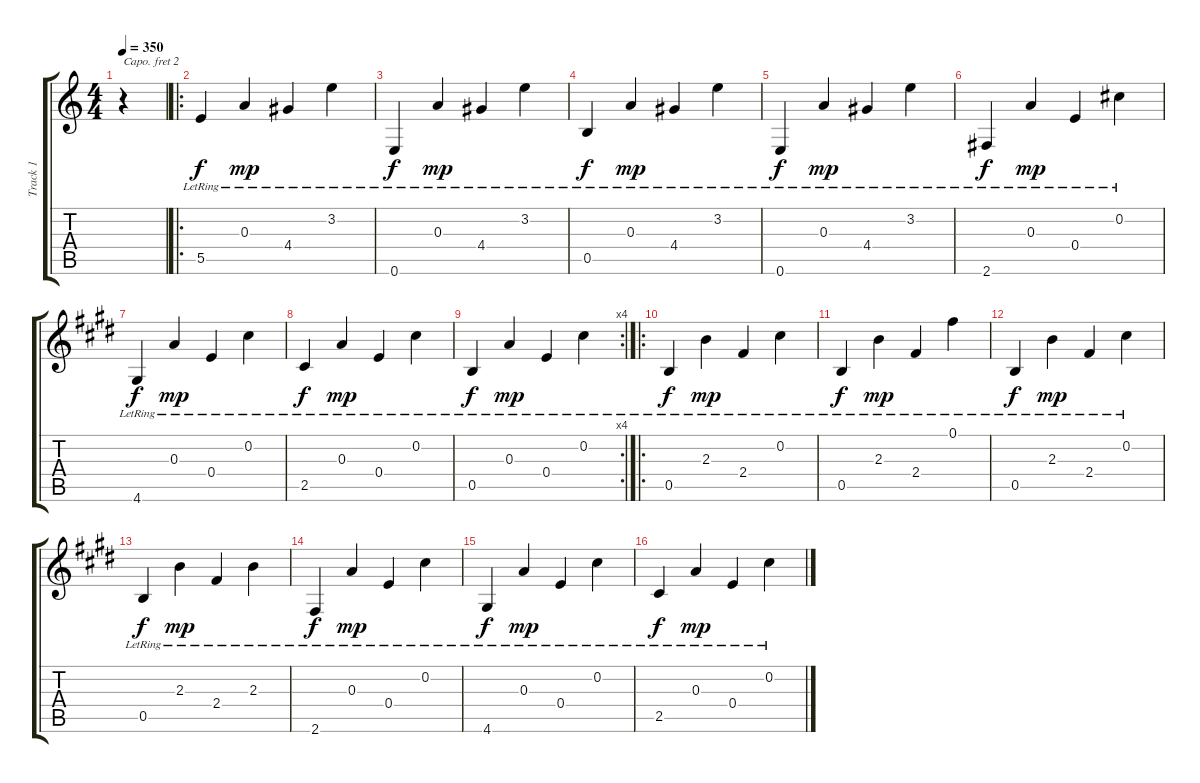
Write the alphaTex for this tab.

\track ("Track 1" "Track 1") {instrument acousticguitarnylon}
\staff {score tabs}
\capo 2
\tuning (E4 B3 G3 D3 A2 D2) {hide}
\ts (4 4)
\tempo 350
\clef g2
\ks c
r.4{dy f instrument acousticguitarnylon} |
\ro
5.5{lr}.4 0.3{lr}.4{dy mp} 4.4{lr}.4 3.2{lr}.4 |
0.6{lr}.4{dy f} 0.3{lr}.4{dy mp} 4.4{lr}.4 3.2{lr}.4 |
0.5{lr}.4{dy f} 0.3{lr}.4{dy mp} 4.4{lr}.4 3.2{lr}.4 |
0.6{lr}.4{dy f} 0.3{lr}.4{dy mp} 4.4{lr}.4 3.2{lr}.4 |
2.6{lr}.4{dy f} 0.3{lr}.4{dy mp} 0.4{lr}.4 0.2{lr}.4 |
\ks e
4.6{lr}.4{dy f} 0.3{lr}.4{dy mp} 0.4{lr}.4 0.2{lr}.4 |
2.5{lr}.4{dy f} 0.3{lr}.4{dy mp} 0.4{lr}.4 0.2{lr}.4 |
\rc 4
0.5{lr}.4{dy f} 0.3{lr}.4{dy mp} 0.4{lr}.4 0.2{lr}.4 |
\ro
0.5{lr}.4{dy f} 2.3{lr}.4{dy mp} 2.4{lr}.4 0.2{lr}.4 |
0.5{lr}.4{dy f} 2.3{lr}.4{dy mp} 2.4{lr}.4 0.1{lr}.4 |
0.5{lr}.4{dy f} 2.3{lr}.4{dy mp} 2.4{lr}.4 0.2{lr}.4 |
0.5{lr}.4{dy f} 2.3{lr}.4{dy mp} 2.4{lr}.4 2.3{lr}.4 |
2.6{lr}.4{dy f} 0.3{lr}.4{dy mp} 0.4{lr}.4 0.2{lr}.4 |
4.6{lr}.4{dy f} 0.3{lr}.4{dy mp} 0.4{lr}.4 0.2{lr}.4 |
2.5{lr}.4{dy f} 0.3{lr}.4{dy mp} 0.4{lr}.4 0.2{lr}.4
